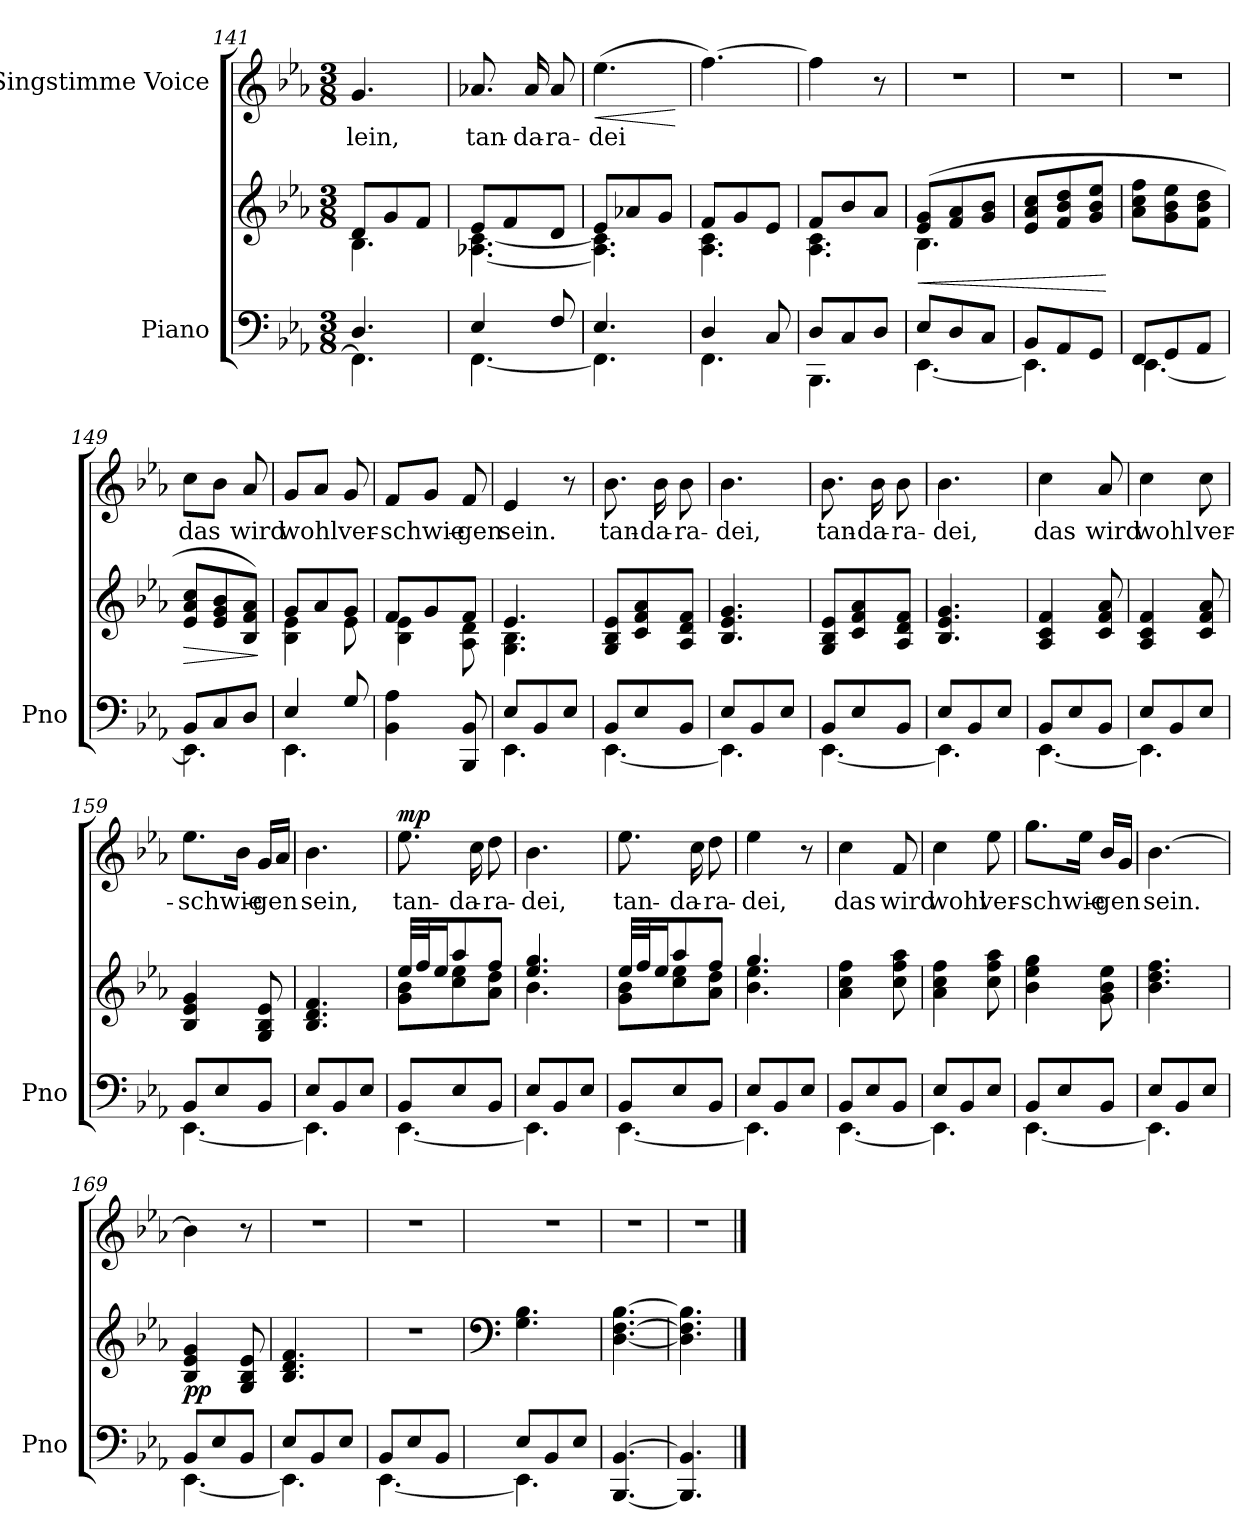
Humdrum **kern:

**kern	**kern	**dynam	**kern	**text	**dynam
*part2	*part2	*part2	*part1	*part1	*part1
*staff3	*staff2	*staff2/3	*staff1	*staff1	*staff1
*I"Piano	*	*	*I"Singstimme Voice	*	*
*I'Pno	*	*	*	*	*
*clefF4	*clefG2	*	*clefG2	*	*
*k[b-e-a-]	*k[b-e-a-]	*	*k[b-e-a-]	*	*
*M3/8	*M3/8	*	*M3/8	*	*
=141	=141	=141	=141	=141	=141
*^	*^	*	*	*	*
4.D/	4.FF\]	8d/L	4.B-\	.	4.g/	-lein,	.
.	.	8g/	.	.	.	.	.
.	.	8f/J	.	.	.	.	.
=142	=142	=142	=142	=142	=142	=142	=142
4E-/	[4.FF\	8e-/L	[4.A-X\ [4.c\	.	8.a-X/	tan-	.
.	.	8f/	.	.	.	.	.
.	.	.	.	.	16a-/	-da-	.
8F/	.	8d/J	.	.	8a-/	-ra-	.
=143	=143	=143	=143	=143	=143	=143	=143
!	!	!	!	!	!	!	!LO:HP:b
4.E-/	4.FF\]	8e-/L	4.A-\] 4.c\]	.	(4.ee-\	-dei	<
.	.	8a-X/	.	.	.	.	.
.	.	8g/J	.	.	.	.	.
*v	*v	*	*	*	*	*	*
*	*v	*v	*	*	*	*
.	.	.	.	.	[
=144	=144	=144	=144	=144	=144
*^	*^	*	*	*	*
4D/	4.FF\	8f/L	4.A-\ 4.c\	.	[4.ff\)	.	.
.	.	8g/	.	.	.	.	.
8C/	.	8e-/J	.	.	.	.	.
=145	=145	=145	=145	=145	=145	=145	=145
8D/L	4.BBB-\	8f/L	4.A-\ 4.c\	.	4ff\]	.	.
8C/	.	8b-/	.	.	.	.	.
8D/J	.	8a-/J	.	.	8r	.	.
=146	=146	=146	=146	=146	=146	=146	=146
!	!	!	!	!LO:HP:b	!	!	!
8E-/L	[4.EE-\	(8e-/ 8g/L	4.B-\	<	4.r	.	.
8D/	.	8f/ 8a-/	.	.	.	.	.
8C/J	.	8g/ 8b-/J	.	.	.	.	.
*	*	*v	*v	*	*	*	*
=147	=147	=147	=147	=147	=147	=147
8BB-/L	4.EE-\]	8e-/ 8a-/ 8cc/L	.	4.r	.	.
8AA-/	.	8f/ 8b-/ 8dd/	.	.	.	.
8GG/J	.	8g/ 8b-/ 8ee-/J	.	.	.	.
*v	*v	*	*	*	*	*
.	.	[	.	.	.
=148	=148	=148	=148	=148	=148
*^	*	*	*	*	*
8FF/L	[4.EE-\	8a-\ 8cc\ 8ff\L	.	4.r	.	.
8GG/	.	8g\ 8b-\ 8ee-\	.	.	.	.
8AA-/J	.	8f\ 8b-\ 8dd\J	.	.	.	.
=149	=149	=149	=149	=149	=149	=149
!	!	!	!LO:HP:b	!	!	!
8BB-/L	4.EE-\]	8e-/ 8a-/ 8cc/L	>	8cc\L	das	.
8C/	.	8e-/ 8g/ 8b-/	.	8b-\J	.	.
8D/J	.	8B-/ 8f/ 8a-/J)	.	8a-/	wird	.
*v	*v	*	*	*	*	*
.	.	]	.	.	.
=150	=150	=150	=150	=150	=150
*^	*^	*	*	*	*
4E-/	4.EE-\	8g/L	4B-\ 4e-\	.	8g/L	wohl	.
.	.	8a-/	.	.	8a-/J	.	.
8G/	.	8g/J	8e-\	.	8g/	ver-	.
*v	*v	*	*	*	*	*	*
=151	=151	=151	=151	=151	=151	=151
4BB-\ 4A-\	8f/L	4B-\ 4e-\	.	8f/L	-schwie-	.
.	8g/	.	.	8g/J	.	.
8BBB-/ 8BB-/	8f/J	8A-\ 8d\	.	8f/	-gen	.
=152	=152	=152	=152	=152	=152	=152
*^	*	*	*	*	*	*
8E-/L	4.EE-\	4.e-/	4.G\ 4.B-\	.	4e-/	sein.	.
8BB-/	.	.	.	.	.	.	.
8E-/J	.	.	.	.	8r	.	.
*	*	*v	*v	*	*	*	*
=153	=153	=153	=153	=153	=153	=153
8BB-/L	[4.EE-\	8G/ 8B-/ 8e-/L	.	8.b-\	tan-	.
8E-/	.	8c/ 8f/ 8a-/	.	.	.	.
.	.	.	.	16b-\	-da-	.
8BB-/J	.	8A-/ 8d/ 8f/J	.	8b-\	-ra-	.
=154	=154	=154	=154	=154	=154	=154
8E-/L	4.EE-\]	4.B-/ 4.e-/ 4.g/	.	4.b-\	-dei,	.
8BB-/	.	.	.	.	.	.
8E-/J	.	.	.	.	.	.
=155	=155	=155	=155	=155	=155	=155
8BB-/L	[4.EE-\	8G/ 8B-/ 8e-/L	.	8.b-\	tan-	.
8E-/	.	8c/ 8f/ 8a-/	.	.	.	.
.	.	.	.	16b-\	-da-	.
8BB-/J	.	8A-/ 8d/ 8f/J	.	8b-\	-ra-	.
=156	=156	=156	=156	=156	=156	=156
8E-/L	4.EE-\]	4.B-/ 4.e-/ 4.g/	.	4.b-\	-dei,	.
8BB-/	.	.	.	.	.	.
8E-/J	.	.	.	.	.	.
=157	=157	=157	=157	=157	=157	=157
8BB-/L	[4.EE-\	4A-/ 4c/ 4f/	.	4cc\	das	.
8E-/	.	.	.	.	.	.
8BB-/J	.	8c/ 8f/ 8a-/	.	8a-/	wird	.
=158	=158	=158	=158	=158	=158	=158
8E-/L	4.EE-\]	4A-/ 4c/ 4f/	.	4cc\	wohl	.
8BB-/	.	.	.	.	.	.
8E-/J	.	8c/ 8f/ 8a-/	.	8cc\	ver-	.
=159	=159	=159	=159	=159	=159	=159
8BB-/L	[4.EE-\	4B-/ 4e-/ 4g/	.	8.ee-\L	-schwie-	.
8E-/	.	.	.	.	.	.
.	.	.	.	16b-\Jk	.	.
8BB-/J	.	8G/ 8B-/ 8e-/	.	16g/LL	-gen	.
.	.	.	.	16a-/JJ	.	.
=160	=160	=160	=160	=160	=160	=160
8E-/L	4.EE-\]	4.B-/ 4.d/ 4.f/	.	4.b-\	sein,	.
8BB-/	.	.	.	.	.	.
8E-/J	.	.	.	.	.	.
=161	=161	=161	=161	=161	=161	=161
*	*	*^	*	*	*	*
!	!	!	!	!	!	!	!LO:DY:a
8BB-/L	[4.EE-\	32ee-/LLL	8g\ 8b-\L	.	8.ee-\	tan-	mp
.	.	32ff/J	.	.	.	.	.
.	.	16ee-/J	.	.	.	.	.
8E-/	.	8aa-/	8cc\ 8ee-\	.	.	.	.
.	.	.	.	.	16cc\	-da-	.
8BB-/J	.	8ff/J	8a-\ 8dd\J	.	8dd\	-ra-	.
=162	=162	=162	=162	=162	=162	=162	=162
8E-/L	4.EE-\]	4.ee-/ 4.gg/	4.b-\	.	4.b-\	-dei,	.
8BB-/	.	.	.	.	.	.	.
8E-/J	.	.	.	.	.	.	.
=163	=163	=163	=163	=163	=163	=163	=163
8BB-/L	[4.EE-\	32ee-/LLL	8g\ 8b-\L	.	8.ee-\	tan-	.
.	.	32ff/J	.	.	.	.	.
.	.	16ee-/J	.	.	.	.	.
8E-/	.	8aa-/	8cc\ 8ee-\	.	.	.	.
.	.	.	.	.	16cc\	-da-	.
8BB-/J	.	8ff/J	8a-\ 8dd\J	.	8dd\	-ra-	.
=164	=164	=164	=164	=164	=164	=164	=164
8E-/L	4.EE-\]	4.gg/	4.b-\ 4.ee-\	.	4ee-\	-dei,	.
8BB-/	.	.	.	.	.	.	.
8E-/J	.	.	.	.	8r	.	.
*	*	*v	*v	*	*	*	*
=165	=165	=165	=165	=165	=165	=165
8BB-/L	[4.EE-\	4a-\ 4cc\ 4ff\	.	4cc\	das	.
8E-/	.	.	.	.	.	.
8BB-/J	.	8cc\ 8ff\ 8aa-\	.	8f/	wird	.
=166	=166	=166	=166	=166	=166	=166
8E-/L	4.EE-\]	4a-\ 4cc\ 4ff\	.	4cc\	wohl	.
8BB-/	.	.	.	.	.	.
8E-/J	.	8cc\ 8ff\ 8aa-\	.	8ee-\	ver-	.
=167	=167	=167	=167	=167	=167	=167
8BB-/L	[4.EE-\	4b-\ 4ee-\ 4gg\	.	8.gg\L	-schwie-	.
8E-/	.	.	.	.	.	.
.	.	.	.	16ee-\Jk	.	.
8BB-/J	.	8g\ 8b-\ 8ee-\	.	16b-/LL	-gen	.
.	.	.	.	16g/JJ	.	.
=168	=168	=168	=168	=168	=168	=168
8E-/L	4.EE-\]	4.b-\ 4.dd\ 4.ff\	.	[4.b-\	sein.	.
8BB-/	.	.	.	.	.	.
8E-/J	.	.	.	.	.	.
=169	=169	=169	=169	=169	=169	=169
!	!	!	!LO:DY:b	!	!	!
8BB-/L	[4.EE-\	4B-/ 4e-/ 4g/	pp	4b-\]	.	.
8E-/	.	.	.	.	.	.
8BB-/J	.	8G/ 8B-/ 8e-/	.	8r	.	.
=170	=170	=170	=170	=170	=170	=170
8E-/L	4.EE-\]	4.B-/ 4.d/ 4.f/	.	4.r	.	.
8BB-/	.	.	.	.	.	.
8E-/J	.	.	.	.	.	.
=171	=171	=171	=171	=171	=171	=171
8BB-/L	[4.EE-\	4.r	.	4.r	.	.
8E-/	.	.	.	.	.	.
8BB-/J	.	.	.	.	.	.
=172	=172	=172	=172	=172	=172	=172
*	*	*clefF4	*	*	*	*
8E-/L	4.EE-\]	4.G\ 4.B-\	.	4.r	.	.
8BB-/	.	.	.	.	.	.
8E-/J	.	.	.	.	.	.
*v	*v	*	*	*	*	*
=173	=173	=173	=173	=173	=173
[4.BBB-/ [4.BB-/	[4.D\ [4.F\ [4.B-\	.	4.r	.	.
=174	=174	=174	=174	=174	=174
4.BBB-/] 4.BB-/]	4.D\] 4.F\] 4.B-\]	.	4.r	.	.
==	==	==	==	==	==
*-	*-	*-	*-	*-	*-
